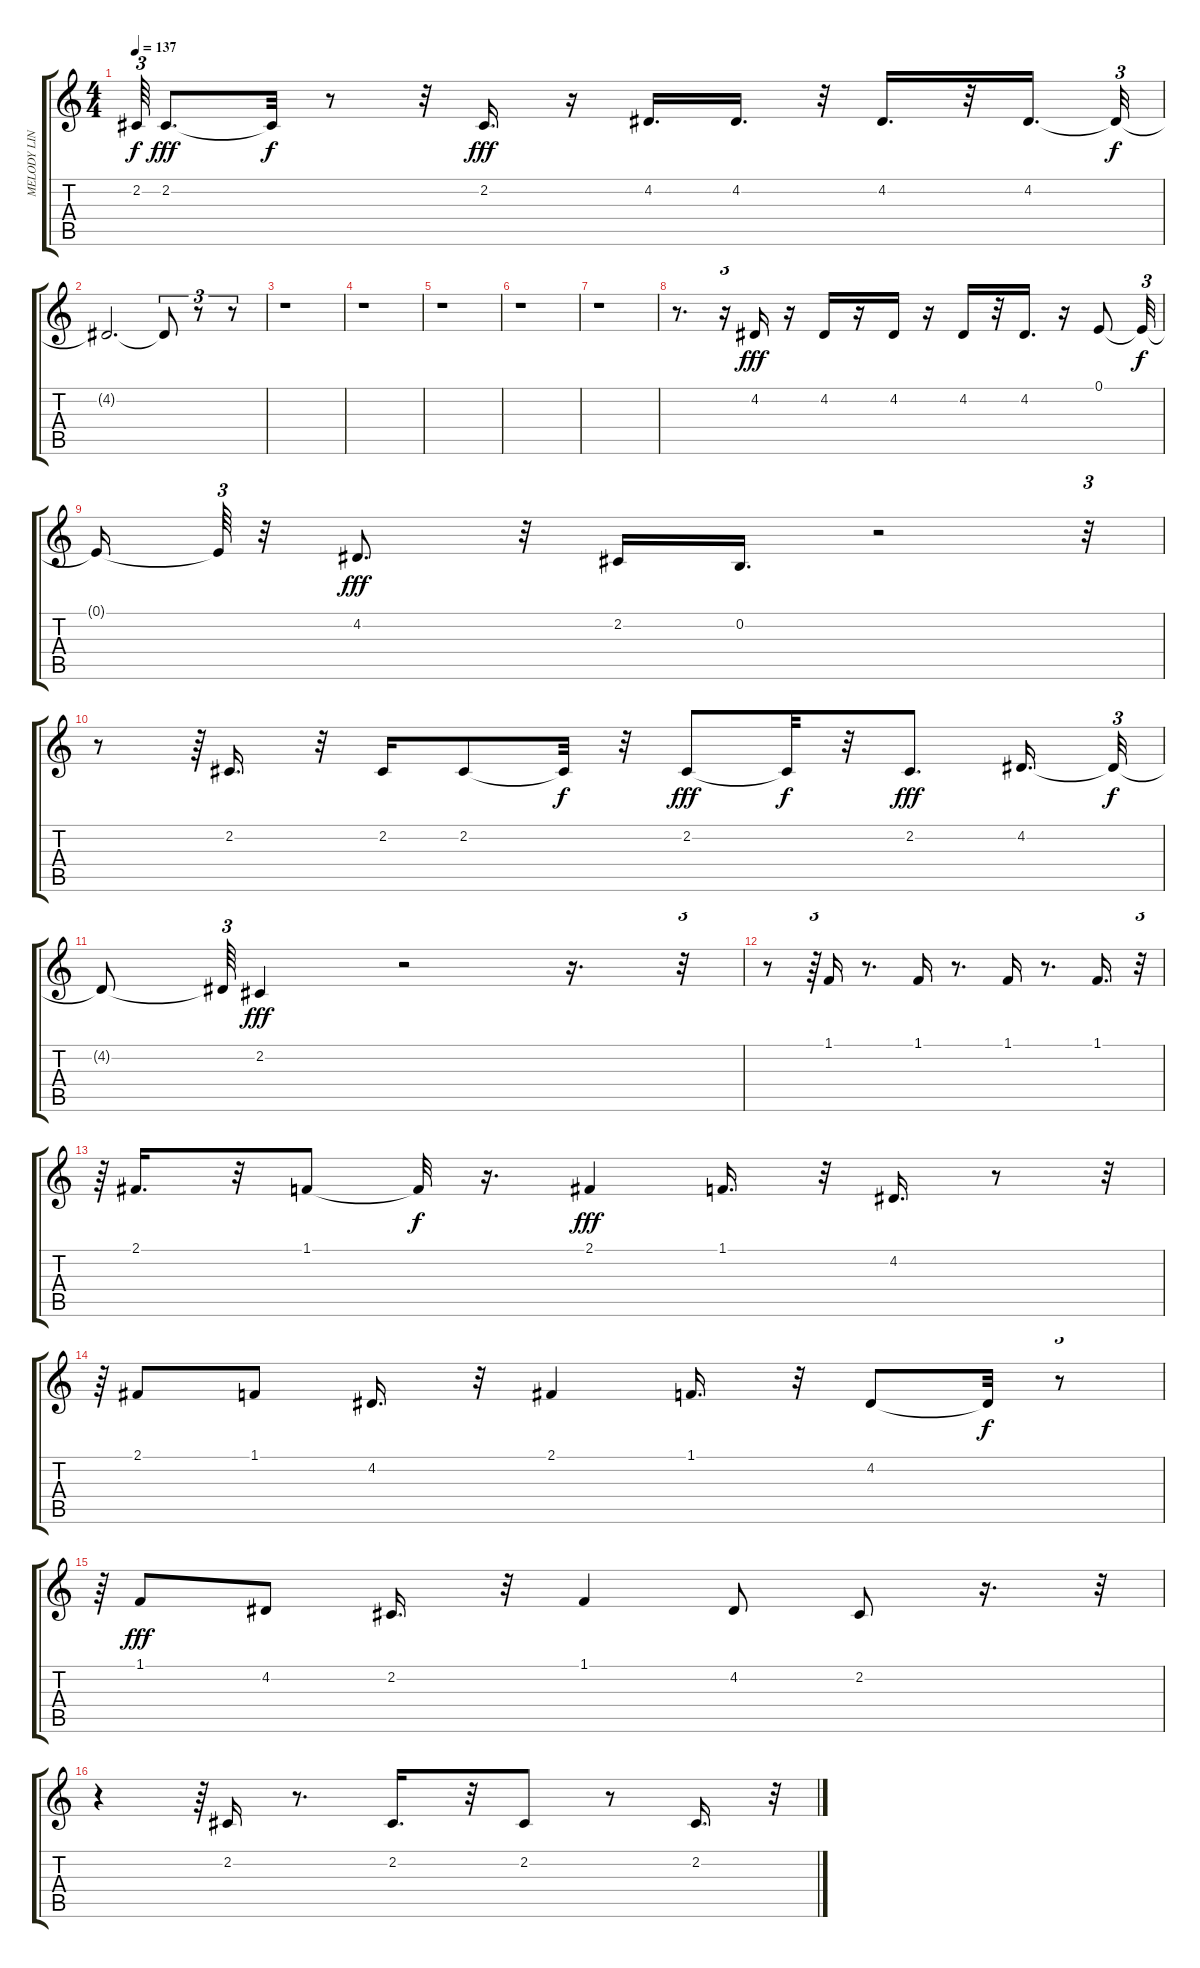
\track ("MELODY LINE                             " "MELODY LIN") {instrument voiceoohs}
\staff {score tabs}
\tuning (E4 B3 G3 D3 A2 E2) {hide}
\ts (4 4)
\tempo 137
\clef g2
\ks c
2.2{t}.64{tu (3 2) dy f} 2.2.8{d dy fff} 2.2{t}.32{dy f} r.8 r.32 2.2.16{d dy fff} r.16 4.2.16{d} 4.2.16{d} r.32 4.2.16{d} r.32 4.2.16{d} 4.2{t}.32{tu (3 2) dy f} |
4.2{t}.2{d} 4.2{t}.8{tu (3 2)} r.8{tu (3 2)} r.8{tu (3 2)} |
r.1 |
r.1 |
r.1 |
r.1 |
r.1 |
r.8{d} r.16{tu (3 2)} 4.2.16{dy fff} r.16 4.2.16 r.16 4.2.16 r.16 4.2.16 r.32 4.2.16{d} r.16 0.1.8 0.1{t}.32{tu (3 2) dy f} |
0.1{t}.16 0.1{t}.64{tu (3 2)} r.32 4.2.8{d dy fff} r.32 2.2.16 0.2.16{d} r.2 r.32{tu (3 2)} |
r.8 r.64{tu (3 2)} 2.2.16{d} r.32 2.2.16 2.2.8 2.2{t}.32{dy f} r.32 2.2.8{dy fff} 2.2{t}.32{dy f} r.32 2.2.8{d dy fff} 4.2.16{d} 4.2{t}.32{tu (3 2) dy f} |
4.2{t}.8 4.2{t}.64{tu (3 2)} 2.2.4{dy fff} r.2 r.16{d} r.32{tu (3 2)} |
r.8 r.64{tu (3 2)} 1.1.16 r.8{d} 1.1.16 r.8{d} 1.1.16 r.8{d} 1.1.16{d} r.32{tu (3 2)} |
r.64{tu (3 2)} 2.1.16{d} r.32 1.1.8 1.1{t}.32{dy f} r.16{d} 2.1.4{dy fff} 1.1.16{d} r.32 4.2.16{d} r.8 r.32{tu (3 2)} |
r.64{tu (3 2)} 2.1.8 1.1.8 4.2.16{d} r.32 2.1.4 1.1.16{d} r.32 4.2.8 4.2{t}.32{dy f} r.8{tu (3 2)} |
r.64{tu (3 2)} 1.1.8{dy fff} 4.2.8 2.2.16{d} r.32 1.1.4 4.2.8 2.2.8 r.16{d} r.32{tu (3 2)} |
r.4 r.64{tu (3 2)} 2.2.16 r.8{d} 2.2.16{d} r.32 2.2.8 r.8 2.2.16{d} r.32{tu (3 2)}
